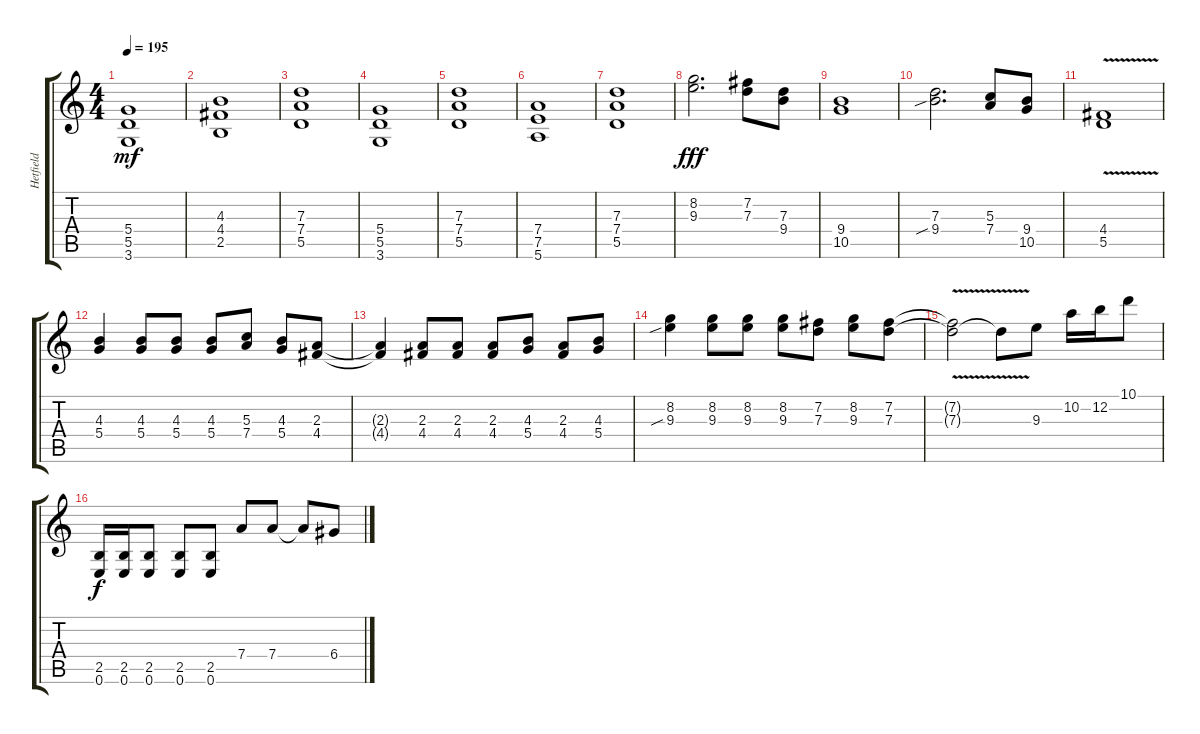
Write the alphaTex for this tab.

\track ("Hetfield" "Hetfield") {instrument electricguitarclean}
\staff {score tabs}
\tuning (E4 B3 G3 D3 A2 E2) {hide}
\ts (4 4)
\tempo 195
\clef g2
\ks c
(5.4 5.5 3.6).1{dy mf} |
(4.3 4.4 2.5).1 |
(7.3 7.4 5.5).1 |
(5.4 5.5 3.6).1 |
(7.3 7.4 5.5).1 |
(7.4 7.5 5.6).1 |
(7.3 7.4 5.5).1 |
(8.2 9.3).2{d dy fff} (7.2 7.3).8 (7.3 9.4).8 |
(9.4 10.5).1 |
(7.3 9.4{sib}).2{d} (5.3 7.4).8 (9.4 10.5).8 |
(4.4 5.5{v}).1 |
(4.3 5.4).4 (4.3 5.4).8 (4.3 5.4).8 (4.3 5.4).8 (5.3 7.4).8 (4.3 5.4).8 (2.3 4.4).8 |
(2.3{t} 4.4{t}).4 (2.3 4.4).8 (2.3 4.4).8 (2.3 4.4).8 (4.3 5.4).8 (2.3 4.4).8 (4.3 5.4).8 |
(8.2 9.3{sib}).4 (8.2 9.3).8 (8.2 9.3).8 (8.2 9.3).8 (7.2 7.3).8 (8.2 9.3).8 (7.2 7.3).8 |
(7.2{t} 7.3{v t}).2 7.3{t}.8 9.3.8 10.2.16 12.2.16 10.1.8 |
(2.5 0.6).16{dy f} (2.5 0.6).16 (2.5 0.6).8 (2.5 0.6).8 (2.5 0.6).8 7.4.8 7.4.8 7.4{t}.8 6.4.8
